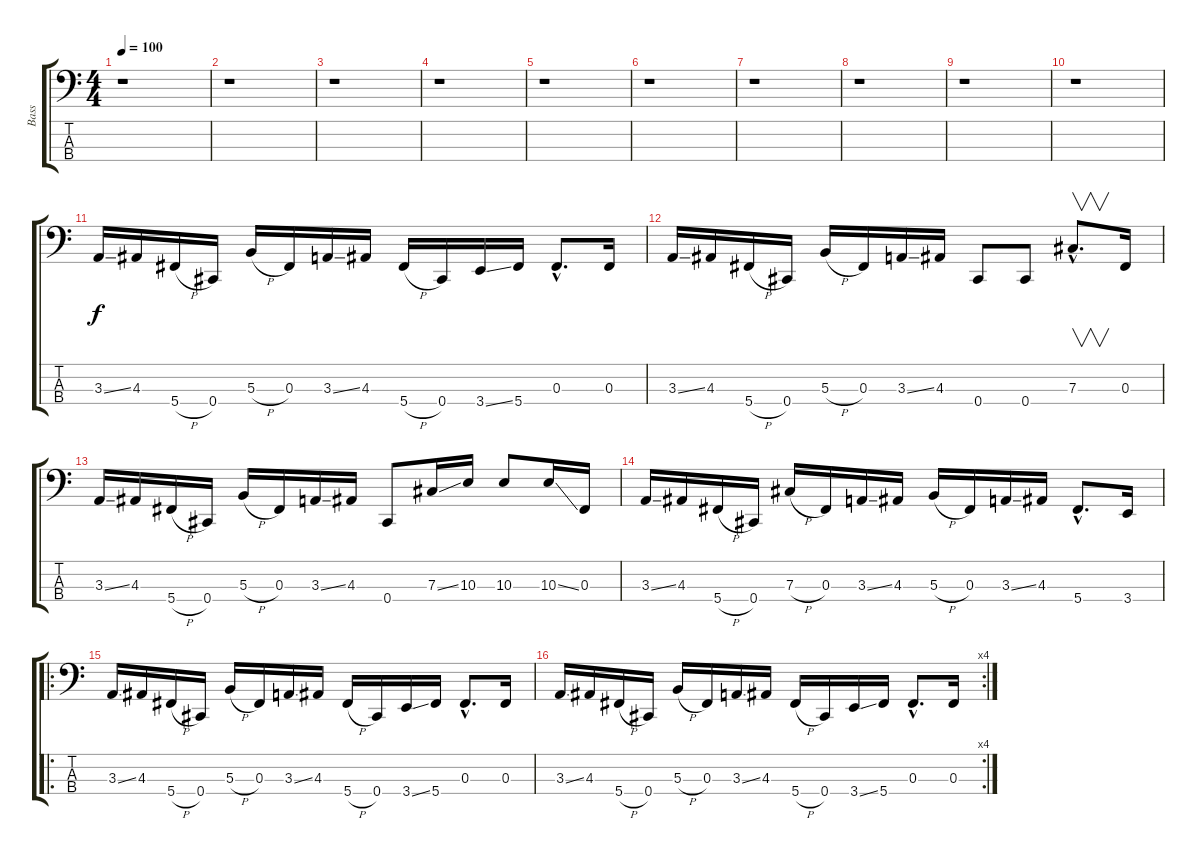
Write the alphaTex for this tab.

\track ("Bass" "Bass") {instrument electricbassfinger}
\staff {score tabs}
\tuning (Gb2 Db2 Gb1 Db1) {hide}
\ts (4 4)
\tempo 100
\clef f4
\ks c
r.1{dy f instrument electricbassfinger} |
r.1 |
r.1 |
r.1 |
r.1 |
r.1 |
r.1 |
r.1 |
r.1 |
r.1 |
3.3{ss}.16 4.3.16 5.4{h}.16 0.4.16 5.3{h}.16 0.3.16 3.3{ss}.16 4.3.16 5.4{h}.16 0.4.16 3.4{ss}.16 5.4.16 0.3{hac}.8{d} 0.3.16 |
3.3{ss}.16 4.3.16 5.4{h}.16 0.4.16 5.3{h}.16 0.3.16 3.3{ss}.16 4.3.16 0.4.8 0.4.8 7.3{hac}.8{v d} 0.3.16 |
3.3{ss}.16 4.3.16 5.4{h}.16 0.4.16 5.3{h}.16 0.3.16 3.3{ss}.16 4.3.16 0.4.8 7.3{ss}.16 10.3.16 10.3.8 10.3{ss}.16 0.3.16 |
3.3{ss}.16 4.3.16 5.4{h}.16 0.4.16 7.3{h}.16 0.3.16 3.3{ss}.16 4.3.16 5.3{h}.16 0.3.16 3.3{ss}.16 4.3.16 5.4{hac}.8{d} 3.4.16 |
\ro
3.3{ss}.16 4.3.16 5.4{h}.16 0.4.16 5.3{h}.16 0.3.16 3.3{ss}.16 4.3.16 5.4{h}.16 0.4.16 3.4{ss}.16 5.4.16 0.3{hac}.8{d} 0.3.16 |
\rc 4
3.3{ss}.16 4.3.16 5.4{h}.16 0.4.16 5.3{h}.16 0.3.16 3.3{ss}.16 4.3.16 5.4{h}.16 0.4.16 3.4{ss}.16 5.4.16 0.3{hac}.8{d} 0.3.16
